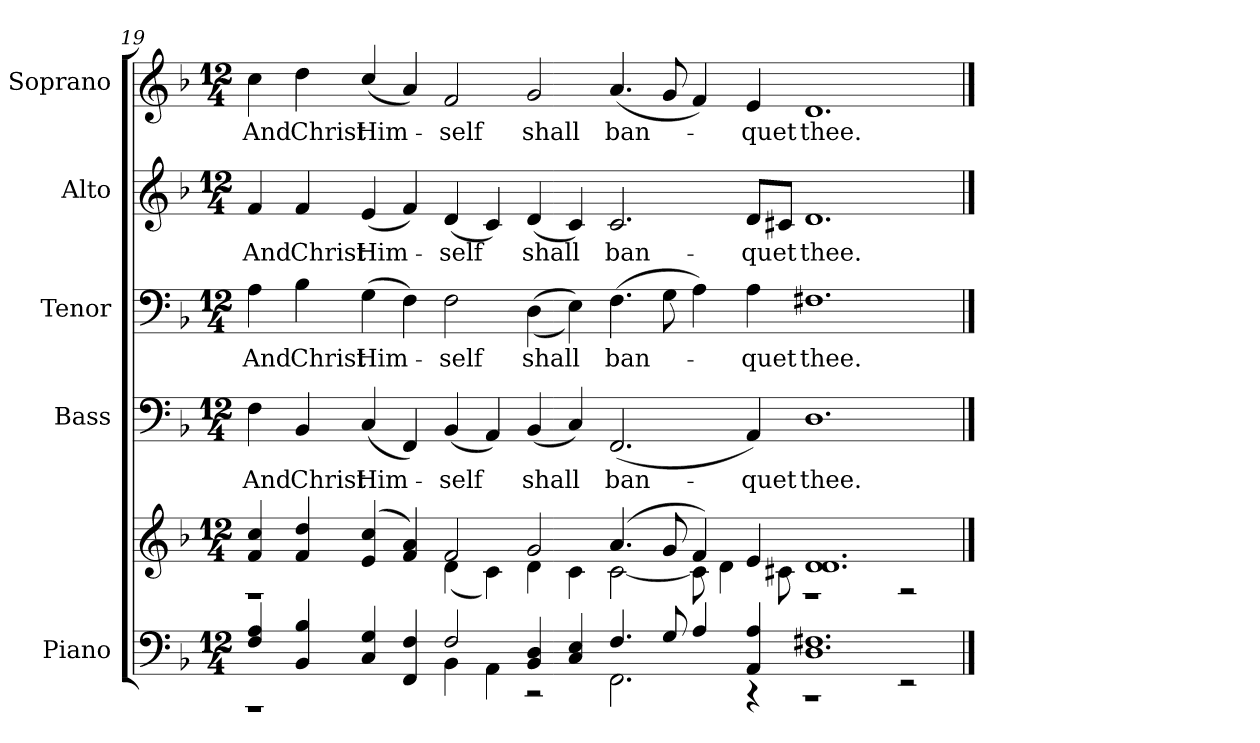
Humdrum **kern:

**kern	**kern	**kern	**text	**kern	**text	**kern	**text	**kern	**text
*part5	*part5	*part4	*part4	*part3	*part3	*part2	*part2	*part1	*part1
*staff6	*staff5	*staff4	*staff4	*staff3	*staff3	*staff2	*staff2	*staff1	*staff1
*I"Piano	*	*I"Bass	*	*I"Tenor	*	*I"Alto	*	*I"Soprano	*
*I'Pno.	*	*I'B.	*	*I'T.	*	*I'A.	*	*I'S.	*
!!LO:PB:g=z
*clefF4	*clefG2	*clefF4	*	*clefF4	*	*clefG2	*	*clefG2	*
*k[b-]	*k[b-]	*k[b-]	*	*k[b-]	*	*k[b-]	*	*k[b-]	*
*F:	*F:	*F:	*	*F:	*	*F:	*	*F:	*
*M12/4	*M12/4	*M12/4	*	*M12/4	*	*M12/4	*	*M12/4	*
=19	=19	=19	=19	=19	=19	=19	=19	=19	=19
*^	*^	*	*	*	*	*	*	*	*
!	!	!	!	!	!LO:LY:b:color=#000000	!	!	!	!	!	!
!	!	!	!	!	!	!	!LO:LY:b:color=#000000	!	!	!	!
!	!	!	!	!	!	!	!	!	!LO:LY:b:color=#000000	!	!
!	!	!	!	!	!	!	!	!	!	!	!LO:LY:b:color=#000000
4Fi/ 4Ai	1r	4fi/ 4cci	1r	4Fi\	And	4Ai\	And	4fi/	And	4cci\	And
!	!	!	!	!	!LO:LY:b:color=#000000	!	!	!	!	!	!
!	!	!	!	!	!	!	!LO:LY:b:color=#000000	!	!	!	!
!	!	!	!	!	!	!	!	!	!LO:LY:b:color=#000000	!	!
!	!	!	!	!	!	!	!	!	!	!	!LO:LY:b:color=#000000
4BB-i/ 4B-i	.	4fi/ 4ddi	.	4BB-i/	Christ	4B-i\	Christ	4fi/	Christ	4ddi\	Christ
!	!	!	!	!	!LO:LY:b:color=#000000	!	!	!	!	!	!
!	!	!	!	!	!	!	!LO:LY:b:color=#000000	!	!	!	!
!	!	!	!	!	!	!	!	!	!LO:LY:b:color=#000000	!	!
!	!	!	!	!	!	!	!	!	!	!	!LO:LY:b:color=#000000
4Ci/ 4Gi	.	(4ei/ 4cci	.	(4Ci/	Him-	(4Gi\	Him-	(4ei/	Him-	(4cci/	Him-
4FFi/ 4Fi	.	4fi/ 4ai)	.	4FFi/)	.	4Fi\)	.	4fi/)	.	4ai/)	.
!	!	!	!	!	!LO:LY:b:color=#000000	!	!	!	!	!	!
!	!	!	!	!	!	!	!LO:LY:b:color=#000000	!	!	!	!
!	!	!	!	!	!	!	!	!	!LO:LY:b:color=#000000	!	!
!	!	!	!	!	!	!	!	!	!	!	!LO:LY:b:color=#000000
2Fi/	4BB-i\	2fi/	(4di\	(4BB-i/	-self	2Fi\	-self	(4di/	-self	2fi/	-self
.	4AAi\	.	4ci\)	4AAi/)	.	.	.	4ci/)	.	.	.
!	!	!	!	!	!LO:LY:b:color=#000000	!	!	!	!	!	!
!	!	!	!	!	!	!	!LO:LY:b:color=#000000	!	!	!	!
!	!	!	!	!	!	!	!	!	!LO:LY:b:color=#000000	!	!
!	!	!	!	!	!	!	!	!	!	!	!LO:LY:b:color=#000000
4BB-i/ 4Di	2r	2gi/	4di\	(4BB-i/	shall	((4Di\	shall	(4di/	shall	2gi/	shall
4Ci/ 4Ei	.	.	4ci\	4Ci/)	.	4Ei\))	.	4ci/)	.	.	.
!	!	!	!	!	!LO:LY:b:color=#000000	!	!	!	!	!	!
!	!	!	!	!	!	!	!LO:LY:b:color=#000000	!	!	!	!
!	!	!	!	!	!	!	!	!	!LO:LY:b:color=#000000	!	!
!	!	!	!	!	!	!	!	!	!	!	!LO:LY:b:color=#000000
4.Fi/	2.FFi\	(4.ai/	[<2ci\	(2.FFi/	ban-	(4.Fi\	ban-	2.ci/	ban-	(4.ai/	ban-
8Gi/	.	8gi/	.	.	.	8Gi\	.	.	.	8gi/	.
4Ai/	.	4fi/)	8ci\]	.	.	4Ai\)	.	.	.	4fi/)	.
.	.	.	4di\	.	.	.	.	.	.	.	.
!	!	!	!	!	!LO:LY:b:color=#000000	!	!	!	!	!	!
!	!	!	!	!	!	!	!LO:LY:b:color=#000000	!	!	!	!
!	!	!	!	!	!	!	!	!	!LO:LY:b:color=#000000	!	!
!	!	!	!	!	!	!	!	!	!	!	!LO:LY:b:color=#000000
4AAi/ 4Ai	4r	4ei/	.	4AAi/)	-quet	4Ai\	-quet	8di/L	-quet	4ei/	-quet
.	.	.	8c#Xi\	.	.	.	.	8c#Xi/J	.	.	.
!	!	!	!	!	!LO:LY:b:color=#000000	!	!	!	!	!	!
!	!	!	!	!	!	!	!LO:LY:b:color=#000000	!	!	!	!
!	!	!	!	!	!	!	!	!	!LO:LY:b:color=#000000	!	!
!	!	!	!	!	!	!	!	!	!	!	!LO:LY:b:color=#000000
1.Di 1.F#Xi	1r	1.di 1.di	1r	1.Di	thee.	1.F#Xi	thee.	1.di	thee.	1.di	thee.
.	2r	.	2r	.	.	.	.	.	.	.	.
*v	*v	*	*	*	*	*	*	*	*	*	*
*	*v	*v	*	*	*	*	*	*	*	*
==	==	==	==	==	==	==	==	==	==
*-	*-	*-	*-	*-	*-	*-	*-	*-	*-
